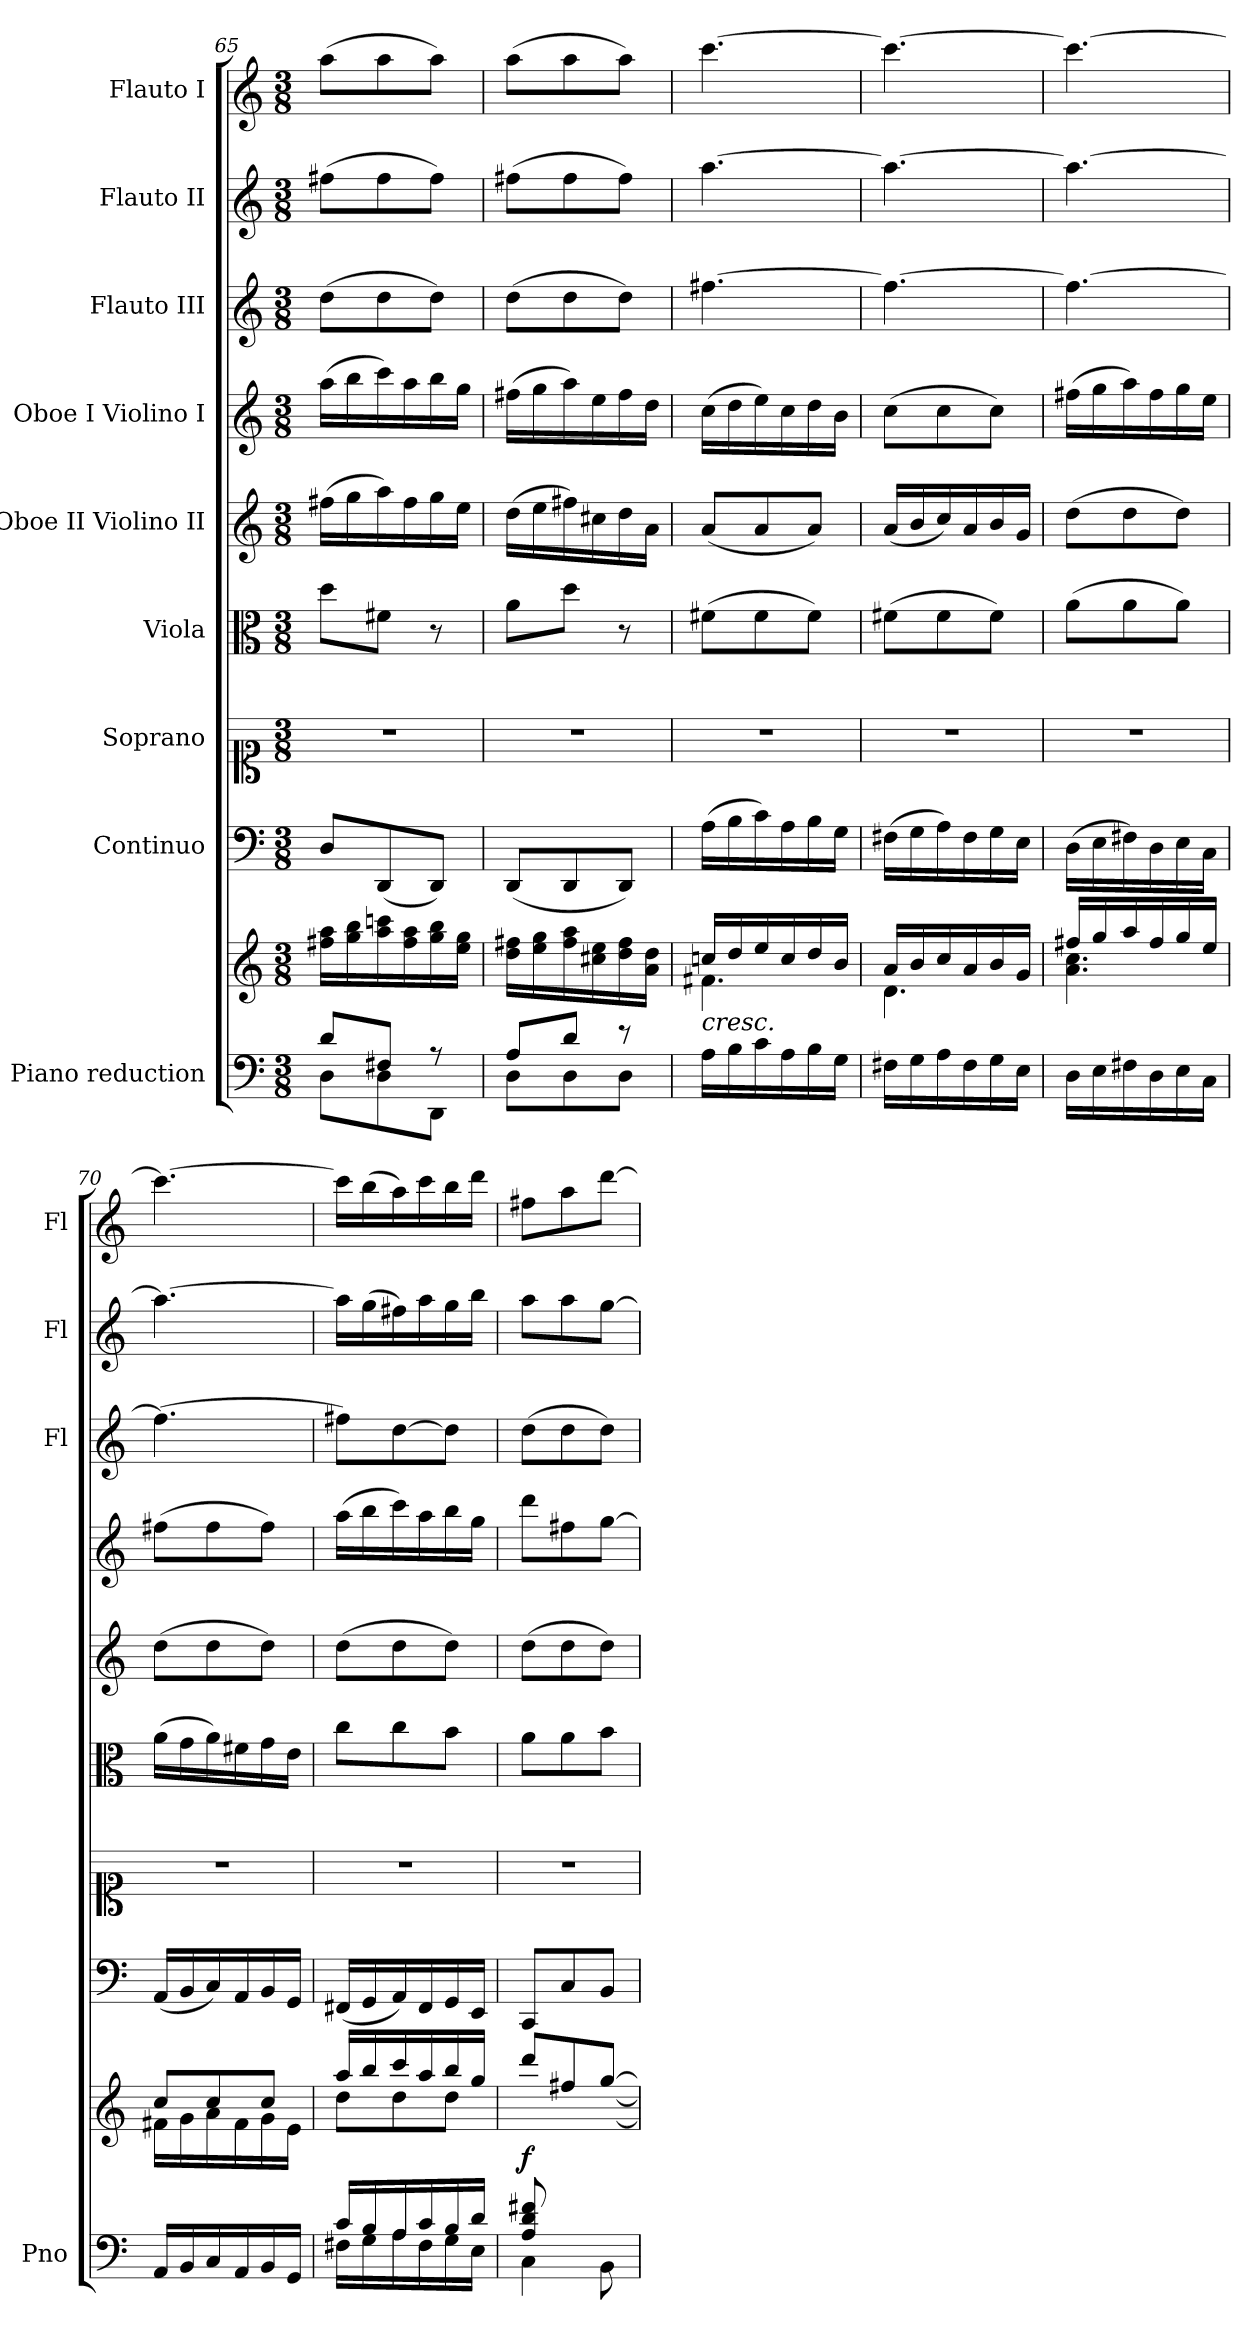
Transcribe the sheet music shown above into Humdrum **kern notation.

**kern	**kern	**dynam	**kern	**kern	**kern	**kern	**kern	**kern	**kern	**kern
*part9	*part9	*part9	*part8	*part7	*part6	*part5	*part4	*part3	*part2	*part1
*staff10	*staff9	*staff9/10	*staff8	*staff7	*staff6	*staff5	*staff4	*staff3	*staff2	*staff1
*I"Piano reduction	*	*	*I"Continuo	*I"Soprano	*I"Viola	*I"Oboe II Violino II	*I"Oboe I Violino I	*I"Flauto III	*I"Flauto II	*I"Flauto I
*I'Pno	*	*	*	*	*	*	*	*I'Fl	*I'Fl	*I'Fl
*clefF4	*clefG2	*	*clefF4	*clefC1	*clefC3	*clefG2	*clefG2	*clefG2	*clefG2	*clefG2
*k[]	*k[]	*	*k[]	*k[]	*k[]	*k[]	*k[]	*k[]	*k[]	*k[]
*M3/8	*M3/8	*	*M3/8	*M3/8	*M3/8	*M3/8	*M3/8	*M3/8	*M3/8	*M3/8
=65	=65	=65	=65	=65	=65	=65	=65	=65	=65	=65
*^	*	*	*	*	*	*	*	*	*	*
8d/L	8D\L	16ff#X\ 16aa\LL	.	8D/L	4.r	8dd\L	(>16ff#X\LL	(>16aa\LL	(>8dd\L	(>8ff#X\L	(>8aa\L
.	.	16gg\ 16bb\	.	.	.	.	16gg\	16bb\	.	.	.
8F#X/J	8D\	16aa\ 16cccn\	.	(<8DD/	.	8f#X\J	16aa\)	16ccc\)	8dd\	8ff#\	8aa\
.	.	16ff#\ 16aa\	.	.	.	.	16ff#\	16aa\	.	.	.
8r	8DD\J	16gg\ 16bb\	.	8DD/J)	.	8r	16gg\	16bb\	8dd\J)	8ff#\J)	8aa\J)
.	.	16ee\ 16gg\JJ	.	.	.	.	16ee\JJ	16gg\JJ	.	.	.
=66	=66	=66	=66	=66	=66	=66	=66	=66	=66	=66	=66
8A/L	8D\L	16dd\ 16ff#X\LL	.	(<8DD/L	4.r	8a\L	(>16dd\LL	(>16ff#X\LL	(>8dd\L	(>8ff#X\L	(>8aa\L
.	.	16ee\ 16gg\	.	.	.	.	16ee\	16gg\	.	.	.
8d/J	8D\	16ff#\ 16aa\	.	8DD/	.	8dd\J	16ff#X\)	16aa\)	8dd\	8ff#\	8aa\
.	.	16cc#X\ 16ee\	.	.	.	.	16cc#X\	16ee\	.	.	.
8r	8D\J	16dd\ 16ff#\	.	8DD/J)	.	8r	16dd\	16ff#\	8dd\J)	8ff#\J)	8aa\J)
.	.	16a\ 16dd\JJ	.	.	.	.	16a\JJ	16dd\JJ	.	.	.
*v	*v	*	*	*	*	*	*	*	*	*	*
=67	=67	=67	=67	=67	=67	=67	=67	=67	=67	=67
*	*^	*	*	*	*	*	*	*	*	*
!	!LO:TX:b:i:t=cresc.	!	!	!	!	!	!	!	!	!	!
16A\LL	16ccn/LL	4.f#X\	.	(>16A\LL	4.r	(>8f#X\L	(<8a/L	(>16cc\LL	[4.ff#X\	[4.aa\	[4.ccc\
16B\	16dd/	.	.	16B\	.	.	.	16dd\	.	.	.
16c\	16ee/	.	.	16c\)	.	8f#\	8a/	16ee\)	.	.	.
16A\	16cc/	.	.	16A\	.	.	.	16cc\	.	.	.
16B\	16dd/	.	.	16B\	.	8f#\J)	8a/J)	16dd\	.	.	.
16G\JJ	16b/JJ	.	.	16G\JJ	.	.	.	16b\JJ	.	.	.
=68	=68	=68	=68	=68	=68	=68	=68	=68	=68	=68	=68
16F#X\LL	16a/LL	4.d\	.	(>16F#X\LL	4.r	(>8f#X\L	(<16a/LL	(>8cc\L	4.ff#\_	4.aa\_	4.ccc\_
16G\	16b/	.	.	16G\	.	.	16b/	.	.	.	.
16A\	16cc/	.	.	16A\)	.	8f#\	16cc/)	8cc\	.	.	.
16F#\	16a/	.	.	16F#\	.	.	16a/	.	.	.	.
16G\	16b/	.	.	16G\	.	8f#\J)	16b/	8cc\J)	.	.	.
16E\JJ	16g/JJ	.	.	16E\JJ	.	.	16g/JJ	.	.	.	.
=69	=69	=69	=69	=69	=69	=69	=69	=69	=69	=69	=69
16D\LL	16ff#X/LL	4.a\ 4.cc\	.	(>16D\LL	4.r	(>8a\L	(>8dd\L	(>16ff#X\LL	4.ff#\_	4.aa\_	4.ccc\_
16E\	16gg/	.	.	16E\	.	.	.	16gg\	.	.	.
16F#X\	16aa/	.	.	16F#X\)	.	8a\	8dd\	16aa\)	.	.	.
16D\	16ff#/	.	.	16D\	.	.	.	16ff#\	.	.	.
16E\	16gg/	.	.	16E\	.	8a\J)	8dd\J)	16gg\	.	.	.
16C\JJ	16ee/JJ	.	.	16C\JJ	.	.	.	16ee\JJ	.	.	.
=70	=70	=70	=70	=70	=70	=70	=70	=70	=70	=70	=70
16AA/LL	8cc/L	16f#X\LL	.	(<16AA/LL	4.r	(>16a\LL	(>8dd\L	(>8ff#X\L	4.ff#\_	4.aa\_	4.ccc\_
16BB/	.	16g\	.	16BB/	.	16g\	.	.	.	.	.
16C/	8cc/	16a\	.	16C/)	.	16a\)	8dd\	8ff#\	.	.	.
16AA/	.	16f#\	.	16AA/	.	16f#X\	.	.	.	.	.
16BB/	8cc/J	16g\	.	16BB/	.	16g\	8dd\J)	8ff#\J)	.	.	.
16GG/JJ	.	16e\JJ	.	16GG/JJ	.	16e\JJ	.	.	.	.	.
=71	=71	=71	=71	=71	=71	=71	=71	=71	=71	=71	=71
*^	*	*	*	*	*	*	*	*	*	*	*
16c/LL	16F#X\LL	16aa/LL	8dd\L	.	(<16FF#X/LL	4.r	8cc\L	(>8dd\L	(>16aa\LL	8ff#X\L]	16aa\LL]	16ccc\LL]
16B/	16G\	16bb/	.	.	16GG/	.	.	.	16bb\	.	(>16gg\	(>16bb\
16A/	16A\	16ccc/	8dd\	.	16AA/)	.	8cc\	8dd\	16ccc\)	[8dd\	16ff#X\)	16aa\)
16c/	16F#\	16aa/	.	.	16FF#/	.	.	.	16aa\	.	16aa\	16ccc\
16B/	16G\	16bb/	8dd\J	.	16GG/	.	8b\J	8dd\J)	16bb\	8dd\J]	16gg\	16bb\
16d/JJ	16E\JJ	16gg/JJ	.	.	16EE/JJ	.	.	.	16gg\JJ	.	16bb\JJ	16ddd\JJ
=72	=72	=72	=72	=72	=72	=72	=72	=72	=72	=72	=72	=72
!	!	!	!	!LO:DY:b	!	!	!	!	!	!	!	!
8A/ 8d/ 8f#X/L	4C\	8ddd/L	8ryy	f	8CC/L	4.r	8a\L	(>8dd\L	8ddd\L	(>8dd\L	8aa\L	8ff#X\L
4ryy	.	8ff#X/	8a\ 8dd\	.	8C/	.	8a\	8dd\	8ff#X\	8dd\	8aa\	8aa\
.	8BB\	[8gg/J	[8g\ [8dd\J	.	8BB/J	.	8b\J	8dd\J)	[8gg\J	8dd\J)	[8gg\J	[8ddd\J
*v	*v	*	*	*	*	*	*	*	*	*	*	*
*	*v	*v	*	*	*	*	*	*	*	*	*
=	=	=	=	=	=	=	=	=	=	=
*-	*-	*-	*-	*-	*-	*-	*-	*-	*-	*-
